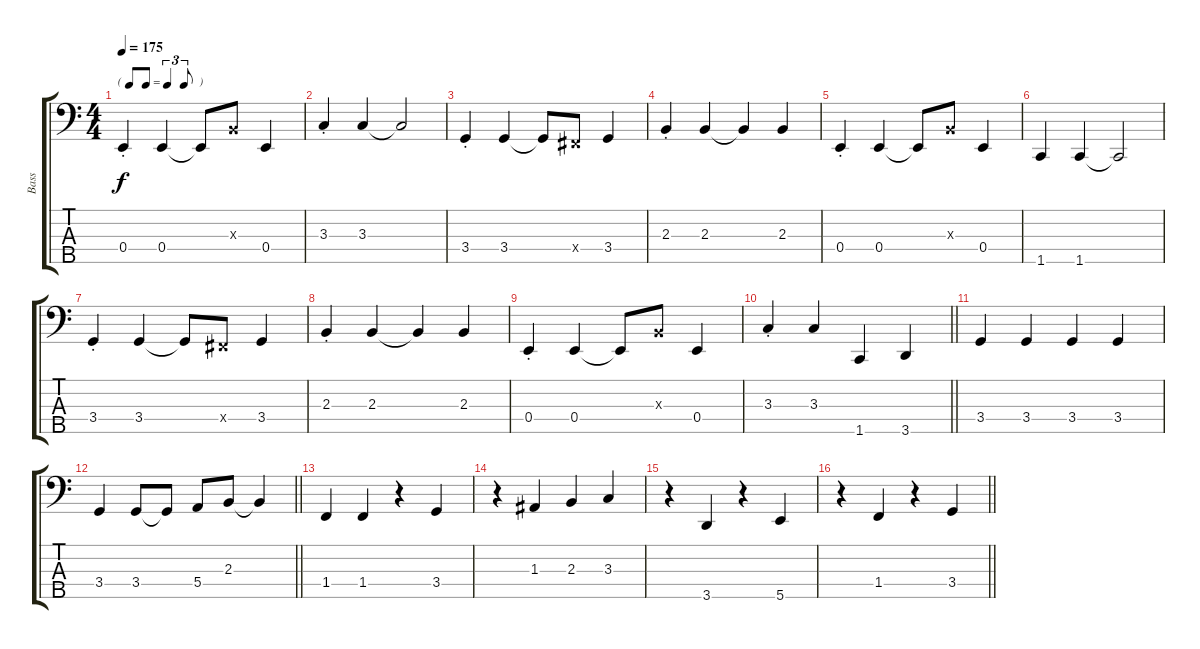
\track ("Bass" "Bass") {instrument electricbasspick}
\staff {score tabs}
\tuning (G2 D2 A1 E1 B0) {hide}
\ts (4 4)
\tf triplet8th
\tempo 175
\clef f4
\ks c
0.4{st}.4{dy f} 0.4.4 0.4{t}.8 2.3{x}.8 0.4.4 |
3.3{st}.4 3.3.4 3.3{t}.2 |
3.4{st}.4 3.4.4 3.4{t}.8 2.4{x}.8 3.4.4 |
2.3{st}.4 2.3.4 2.3{t}.4 2.3.4 |
0.4{st}.4 0.4.4 0.4{t}.8 2.3{x}.8 0.4.4 |
1.5.4 1.5.4 1.5{t}.2 |
3.4{st}.4 3.4.4 3.4{t}.8 2.4{x}.8 3.4.4 |
2.3{st}.4 2.3.4 2.3{t}.4 2.3.4 |
0.4{st}.4 0.4.4 0.4{t}.8 2.3{x}.8 0.4.4 |
\barLineRight lightlight
3.3{st}.4 3.3.4 1.5.4 3.5.4 |
3.4.4 3.4.4 3.4.4 3.4.4 |
\barLineRight lightlight
3.4.4 3.4.8 3.4{t}.8 5.4.8 2.3.8 2.3{t}.4 |
1.4.4 1.4.4 r.4 3.4.4 |
r.4 1.3.4 2.3.4 3.3.4 |
r.4 3.5.4 r.4 5.5.4 |
\barLineRight lightlight
r.4 1.4.4 r.4 3.4.4
